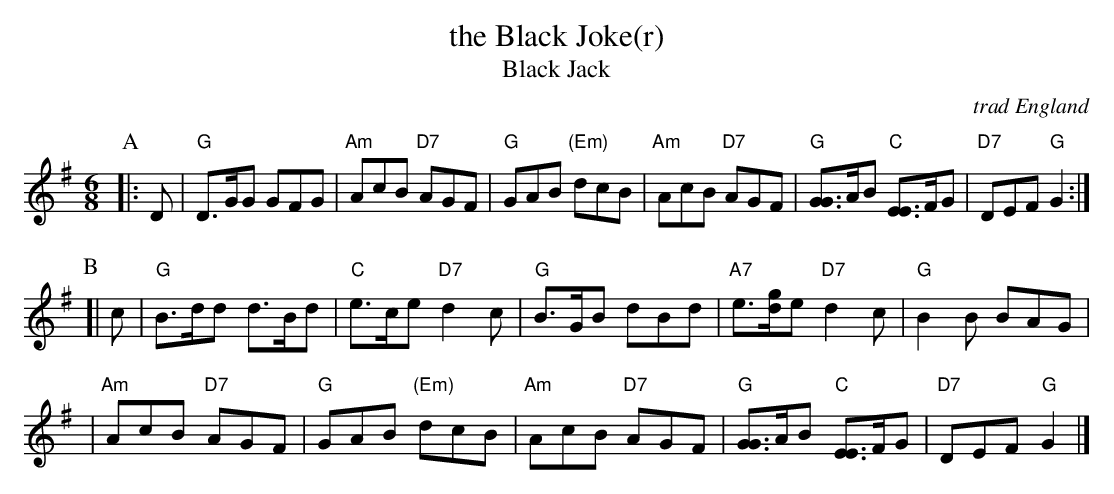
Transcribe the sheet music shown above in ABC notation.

X:1
T: the Black Joke(r)
T: Black Jack
O: trad England
M: 6/8
L: 1/8
K: G
P: A
|: D | "G"D>GG GFG | "Am"AcB "D7"AGF | "G"GAB "(Em)"dcB | "Am"AcB "D7"AGF | "G"[GG]>AB "C"[EE]>FG | "D7"DEF "G"G2 :|
P: B
[| c | "G"B>dd d>Bd | "C"e>ce "D7"d2c | "G"B>GB dBd | "A7"e>[gd]e "D7"d2c | "G"B2B BAG |
| "Am"AcB "D7"AGF | "G"GAB "(Em)"dcB | "Am"AcB "D7"AGF | "G"[GG]>AB "C"[EE]>FG | "D7"DEF "G"G2 |]
